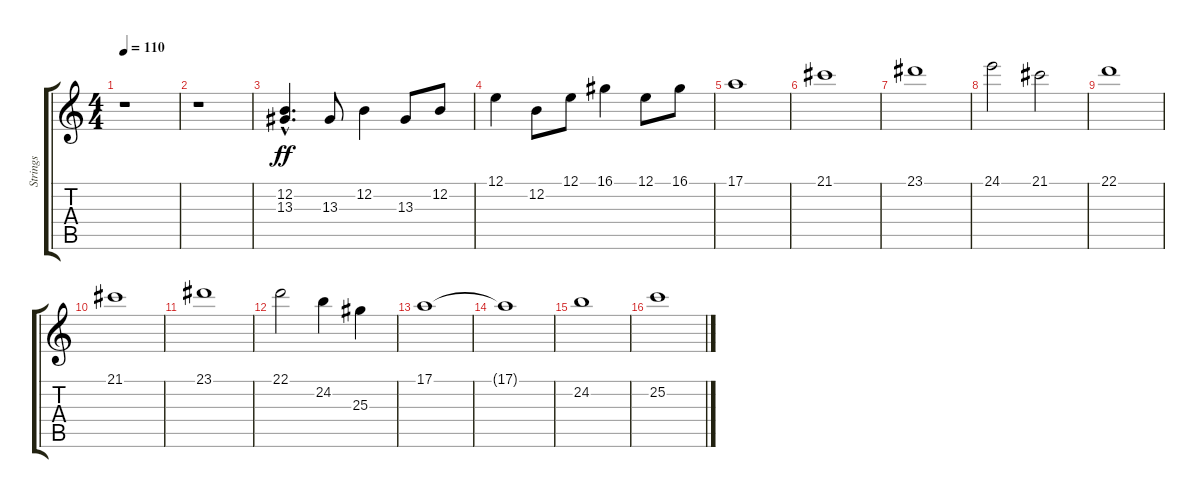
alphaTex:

\track ("Strings" "Strings") {instrument stringensemble1}
\staff {score tabs}
\tuning (E4 B3 G3 D3 A2 E2) {hide}
\ts (4 4)
\tempo 110
\clef g2
\ks c
r.1{dy ff} |
r.1 |
(12.2{hac} 13.3{hac}).4{d volume 12 instrument celesta} 13.3.8 12.2.4 13.3.8 12.2.8 |
12.1.4 12.2.8 12.1.8 16.1.4 12.1.8 16.1.8 |
17.1.1{volume 8 instrument stringensemble1} |
21.1.1 |
23.1.1 |
24.1.2 21.1.2 |
22.1.1 |
21.1.1 |
23.1.1 |
22.1.2 24.2.4 25.3.4 |
17.1.1 |
17.1{t}.1 |
24.2.1 |
25.2.1
